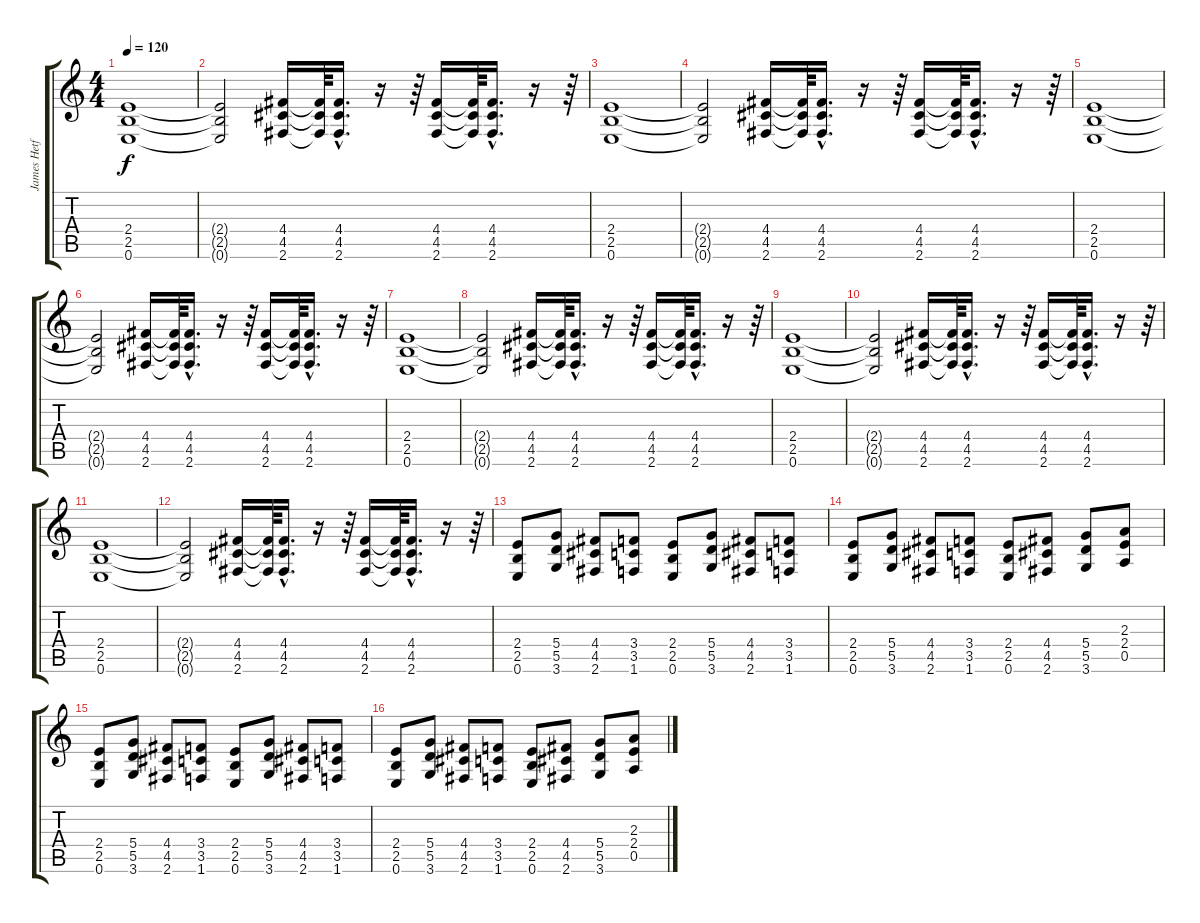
\track ("James Hetfield" "James Hetf") {instrument distortionguitar}
\staff {score tabs}
\tuning (E4 B3 G3 D3 A2 E2) {hide}
\ts (4 4)
\tempo 120
\clef g2
\ks c
(2.4 2.5 0.6).1{dy f} |
(2.4{t} 2.5{t} 0.6{t}).2 (4.4 4.5 2.6).16 (4.4{t} 4.5{t} 2.6{t}).64 (4.4{hac} 4.5{hac} 2.6{hac}).16{d} r.16 r.64 (4.4 4.5 2.6).16 (4.4{t} 4.5{t} 2.6{t}).64 (4.4{hac} 4.5{hac} 2.6{hac}).16{d} r.16 r.64 |
(2.4 2.5 0.6).1 |
(2.4{t} 2.5{t} 0.6{t}).2 (4.4 4.5 2.6).16 (4.4{t} 4.5{t} 2.6{t}).64 (4.4{hac} 4.5{hac} 2.6{hac}).16{d} r.16 r.64 (4.4 4.5 2.6).16 (4.4{t} 4.5{t} 2.6{t}).64 (4.4{hac} 4.5{hac} 2.6{hac}).16{d} r.16 r.64 |
(2.4 2.5 0.6).1{volume 16} |
(2.4{t} 2.5{t} 0.6{t}).2 (4.4 4.5 2.6).16 (4.4{t} 4.5{t} 2.6{t}).64 (4.4{hac} 4.5{hac} 2.6{hac}).16{d} r.16 r.64 (4.4 4.5 2.6).16 (4.4{t} 4.5{t} 2.6{t}).64 (4.4{hac} 4.5{hac} 2.6{hac}).16{d} r.16 r.64 |
(2.4 2.5 0.6).1 |
(2.4{t} 2.5{t} 0.6{t}).2 (4.4 4.5 2.6).16 (4.4{t} 4.5{t} 2.6{t}).64 (4.4{hac} 4.5{hac} 2.6{hac}).16{d} r.16 r.64 (4.4 4.5 2.6).16 (4.4{t} 4.5{t} 2.6{t}).64 (4.4{hac} 4.5{hac} 2.6{hac}).16{d} r.16 r.64 |
(2.4 2.5 0.6).1 |
(2.4{t} 2.5{t} 0.6{t}).2 (4.4 4.5 2.6).16 (4.4{t} 4.5{t} 2.6{t}).64 (4.4{hac} 4.5{hac} 2.6{hac}).16{d} r.16 r.64 (4.4 4.5 2.6).16 (4.4{t} 4.5{t} 2.6{t}).64 (4.4{hac} 4.5{hac} 2.6{hac}).16{d} r.16 r.64 |
(2.4 2.5 0.6).1 |
(2.4{t} 2.5{t} 0.6{t}).2 (4.4 4.5 2.6).16 (4.4{t} 4.5{t} 2.6{t}).64 (4.4{hac} 4.5{hac} 2.6{hac}).16{d} r.16 r.64 (4.4 4.5 2.6).16 (4.4{t} 4.5{t} 2.6{t}).64 (4.4{hac} 4.5{hac} 2.6{hac}).16{d} r.16 r.64 |
(2.4 2.5 0.6).8 (5.4 5.5 3.6).8 (4.4 4.5 2.6).8 (3.4 3.5 1.6).8 (2.4 2.5 0.6).8 (5.4 5.5 3.6).8 (4.4 4.5 2.6).8 (3.4 3.5 1.6).8 |
(2.4 2.5 0.6).8 (5.4 5.5 3.6).8 (4.4 4.5 2.6).8 (3.4 3.5 1.6).8 (2.4 2.5 0.6).8 (4.4 4.5 2.6).8 (5.4 5.5 3.6).8 (2.3 2.4 0.5).8 |
(2.4 2.5 0.6).8 (5.4 5.5 3.6).8 (4.4 4.5 2.6).8 (3.4 3.5 1.6).8 (2.4 2.5 0.6).8 (5.4 5.5 3.6).8 (4.4 4.5 2.6).8 (3.4 3.5 1.6).8 |
(2.4 2.5 0.6).8 (5.4 5.5 3.6).8 (4.4 4.5 2.6).8 (3.4 3.5 1.6).8 (2.4 2.5 0.6).8 (4.4 4.5 2.6).8 (5.4 5.5 3.6).8 (2.3 2.4 0.5).8
